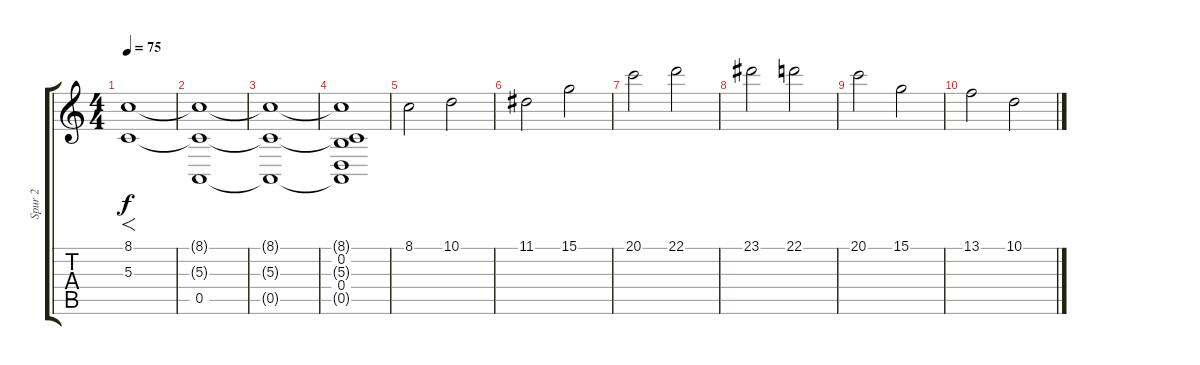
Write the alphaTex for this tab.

\track ("Spur 2" "Spur 2") {instrument stringensemble2}
\staff {score tabs}
\tuning (E4 B3 G3 D3 A2 E2) {hide}
\ts (4 4)
\tempo 75
\clef g2
\ks c
(8.1 5.3).1{f dy f instrument stringensemble2} |
(8.1{t} 5.3{t} 0.5).1 |
(8.1{t} 5.3{t} 0.5{t}).1 |
(8.1{t} 0.2 5.3{t} 0.4 0.5{t}).1 |
8.1.2 10.1.2 |
11.1.2 15.1.2 |
20.1.2 22.1.2 |
23.1.2 22.1.2 |
20.1.2 15.1.2 |
13.1.2 10.1.2
